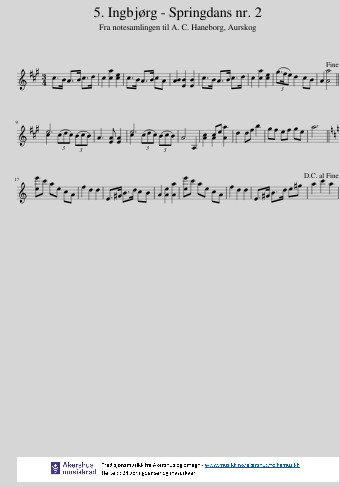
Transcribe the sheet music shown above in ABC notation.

X:1
%%score ( 1 2 )
L:1/8
M:3/4
I:linebreak $
K:A
V:1 treble
V:2 treble
V:1
 c>B A>B c>d | c2 [ca]2 [ce]2 | c>B A>B cA | [AB]2 [EB]2 [EB]2 | c>B A>B c>d | %5
 c2 [ca]2 [ce]2 | (3(g3/2f/e d2) cB | A2 [Aa]4!fine! ||$ e6 | A3 [EA] [EA]2 | %10
 e6 | A4 A,2 | [Ac]2 ce [Aa]2 | d2 df b2 | gf ef ge | %15
 a6 ||$[K:C] [ee']c' ae cA | f2 d2 d2 | E>^G B>d cB | A2 [Ae]2 [Aa]2 | %20
 [ee']c' ae cA | f2 d2 d2 | E>^G B>d e^g | a2 c'2 a2!D.C.! | %24
V:2
 x6 | x6 | x6 | x6 | x6 | %5
 x6 | x6 | x6 ||$ c2 (3(cd)c (3(BcB) | x6 | %10
 c2 (3(cdc) (3(Bc)B | x6 | x2 A2 x2 | x6 | x6 | %15
 x6 ||$[K:C] x6 | x6 | x6 | x6 | %20
 x6 | x6 | x6 | x6 | %24
